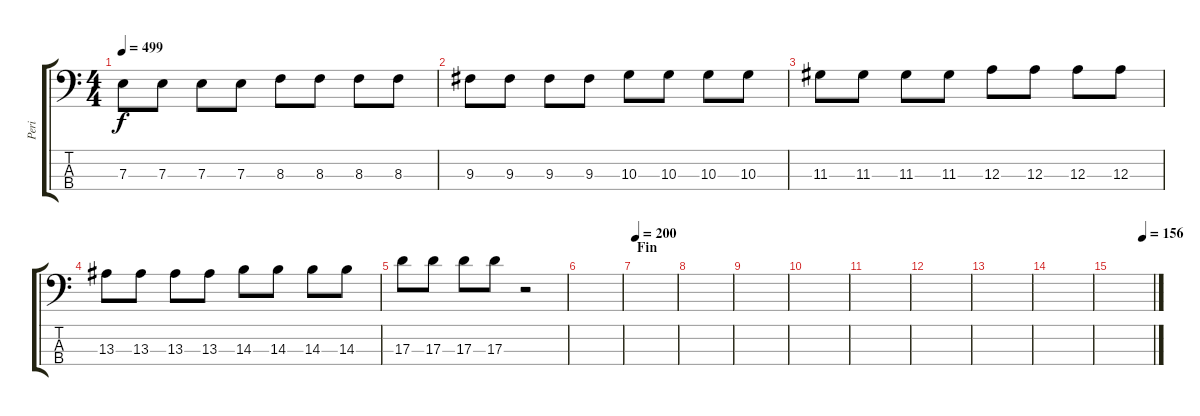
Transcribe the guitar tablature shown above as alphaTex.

\track ("Peri" "Peri") {instrument electricbassfinger}
\staff {score tabs}
\tuning (G2 D2 A1 E1) {hide}
\ts (4 4)
\tempo 499
\clef f4
\ks c
7.3.8{dy f} 7.3.8 7.3.8 7.3.8 8.3.8 8.3.8 8.3.8 8.3.8 |
9.3.8 9.3.8 9.3.8 9.3.8 10.3.8 10.3.8 10.3.8 10.3.8 |
11.3.8 11.3.8 11.3.8 11.3.8 12.3.8 12.3.8 12.3.8 12.3.8 |
13.3.8 13.3.8 13.3.8 13.3.8 14.3.8 14.3.8 14.3.8 14.3.8 |
17.3.8 17.3.8 17.3.8 17.3.8 r.2 |
|
\section ("" "Fin")
\tempo 200
|
|
|
|
|
|
|
|
\tempo (156 0.75)
